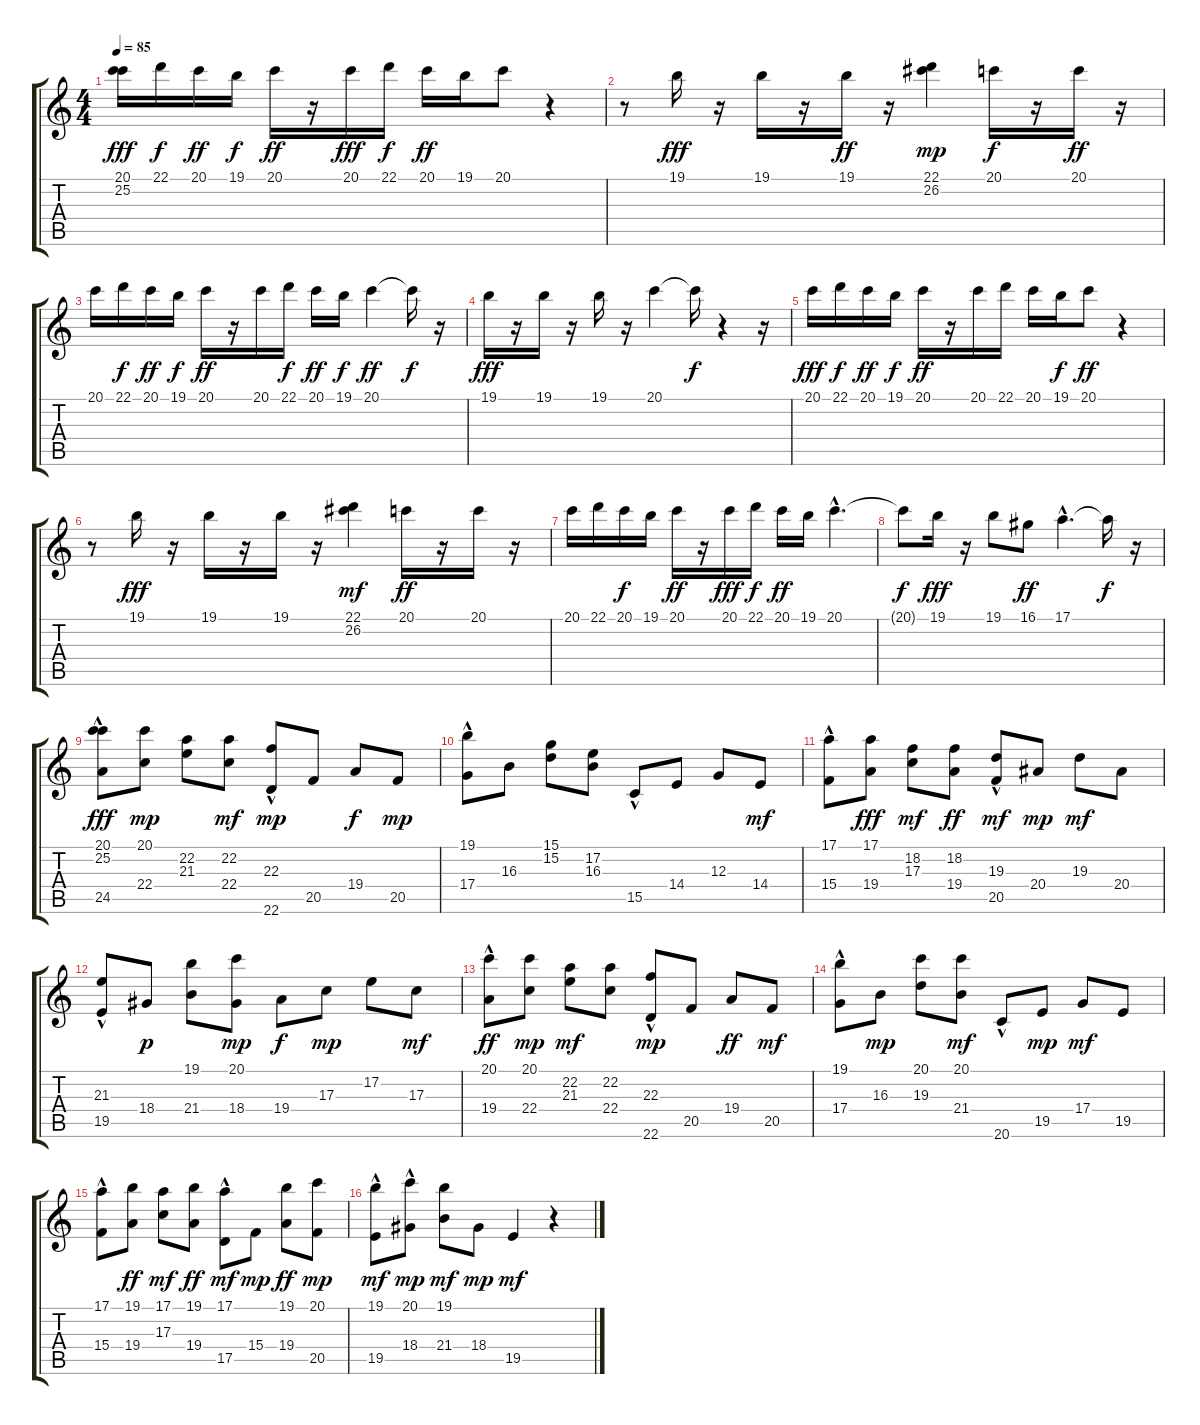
\track "" {instrument acousticgrandpiano}
\staff {score tabs}
\tuning (E4 B3 G3 D3 A2 E2) {hide}
\ts (4 4)
\tempo 85
\clef g2
\ks c
(20.1 25.2).16{dy fff} 22.1.16{dy f} 20.1.16{dy ff} 19.1.16{dy f} 20.1.16{dy ff} r.16 20.1.16{dy fff} 22.1.16{dy f} 20.1.16{dy ff} 19.1.16 20.1.8 r.4 |
r.8 19.1.16{dy fff} r.16 19.1.16 r.16 19.1.16{dy ff} r.16 (22.1 26.2).4{dy mp} 20.1.16{dy f} r.16 20.1.16{dy ff} r.16 |
20.1.16 22.1.16{dy f} 20.1.16{dy ff} 19.1.16{dy f} 20.1.16{dy ff} r.16 20.1.16 22.1.16{dy f} 20.1.16{dy ff} 19.1.16{dy f} 20.1.4{dy ff} 20.1{t}.16{dy f} r.16 |
19.1.16{dy fff} r.16 19.1.16 r.16 19.1.16 r.16 20.1.4 20.1{t}.16{dy f} r.4 r.16 |
20.1.16{dy fff} 22.1.16{dy f} 20.1.16{dy ff} 19.1.16{dy f} 20.1.16{dy ff} r.16 20.1.16 22.1.16 20.1.16 19.1.16{dy f} 20.1.8{dy ff} r.4 |
r.8 19.1.16{dy fff} r.16 19.1.16 r.16 19.1.16 r.16 (22.1 26.2).4{dy mf} 20.1.16{dy ff} r.16 20.1.16 r.16 |
20.1.16 22.1.16 20.1.16{dy f} 19.1.16 20.1.16{dy ff} r.16 20.1.16{dy fff} 22.1.16{dy f} 20.1.16{dy ff} 19.1.16 20.1{hac}.4{d} |
20.1{t}.8{dy f} 19.1.16{dy fff} r.16 19.1.8 16.1.8{dy ff} 17.1{hac}.4{d} 17.1{t}.16{dy f} r.16 |
(20.1 25.2 24.5{hac}).8{dy fff} (20.1 22.4).8{dy mp} (22.2 21.3).8 (22.2 22.4).8{dy mf} (22.3{hac} 22.6{hac}).8{dy mp} 20.5.8 19.4.8{dy f} 20.5.8{dy mp} |
(19.1 17.4{hac}).8 16.3.8 (15.1 15.2).8 (17.2 16.3).8 15.5{hac}.8 14.4.8 12.3.8 14.4.8{dy mf} |
(17.1 15.4{hac}).8 (17.1 19.4).8{dy fff} (18.2 17.3).8{dy mf} (18.2 19.4).8{dy ff} (19.3 20.5{hac}).8{dy mf} 20.4.8{dy mp} 19.3.8{dy mf} 20.4.8 |
(21.3 19.5{hac}).8 18.4.8{dy p} (19.1 21.4).8 (20.1 18.4).8{dy mp} 19.4.8{dy f} 17.3.8{dy mp} 17.2.8 17.3.8{dy mf} |
(20.1 19.4{hac}).8{dy ff} (20.1 22.4).8{dy mp} (22.2 21.3).8{dy mf} (22.2 22.4).8 (22.3{hac} 22.6{hac}).8{dy mp} 20.5.8 19.4.8{dy ff} 20.5.8{dy mf} |
(19.1 17.4{hac}).8 16.3.8{dy mp} (20.1 19.3).8 (20.1 21.4).8{dy mf} 20.6{hac}.8 19.5.8{dy mp} 17.4.8{dy mf} 19.5.8 |
(17.1 15.4{hac}).8 (19.1 19.4).8{dy ff} (17.1 17.3).8{dy mf} (19.1 19.4).8{dy ff} (17.1 17.5{hac}).8{dy mf} 15.4.8{dy mp} (19.1 19.4).8{dy ff} (20.1 20.5).8{dy mp} |
(19.1 19.5{hac}).8{dy mf} (20.1{hac} 18.4).8{dy mp} (19.1 21.4).8{dy mf} 18.4.8{dy mp} 19.5.4{dy mf} r.4
